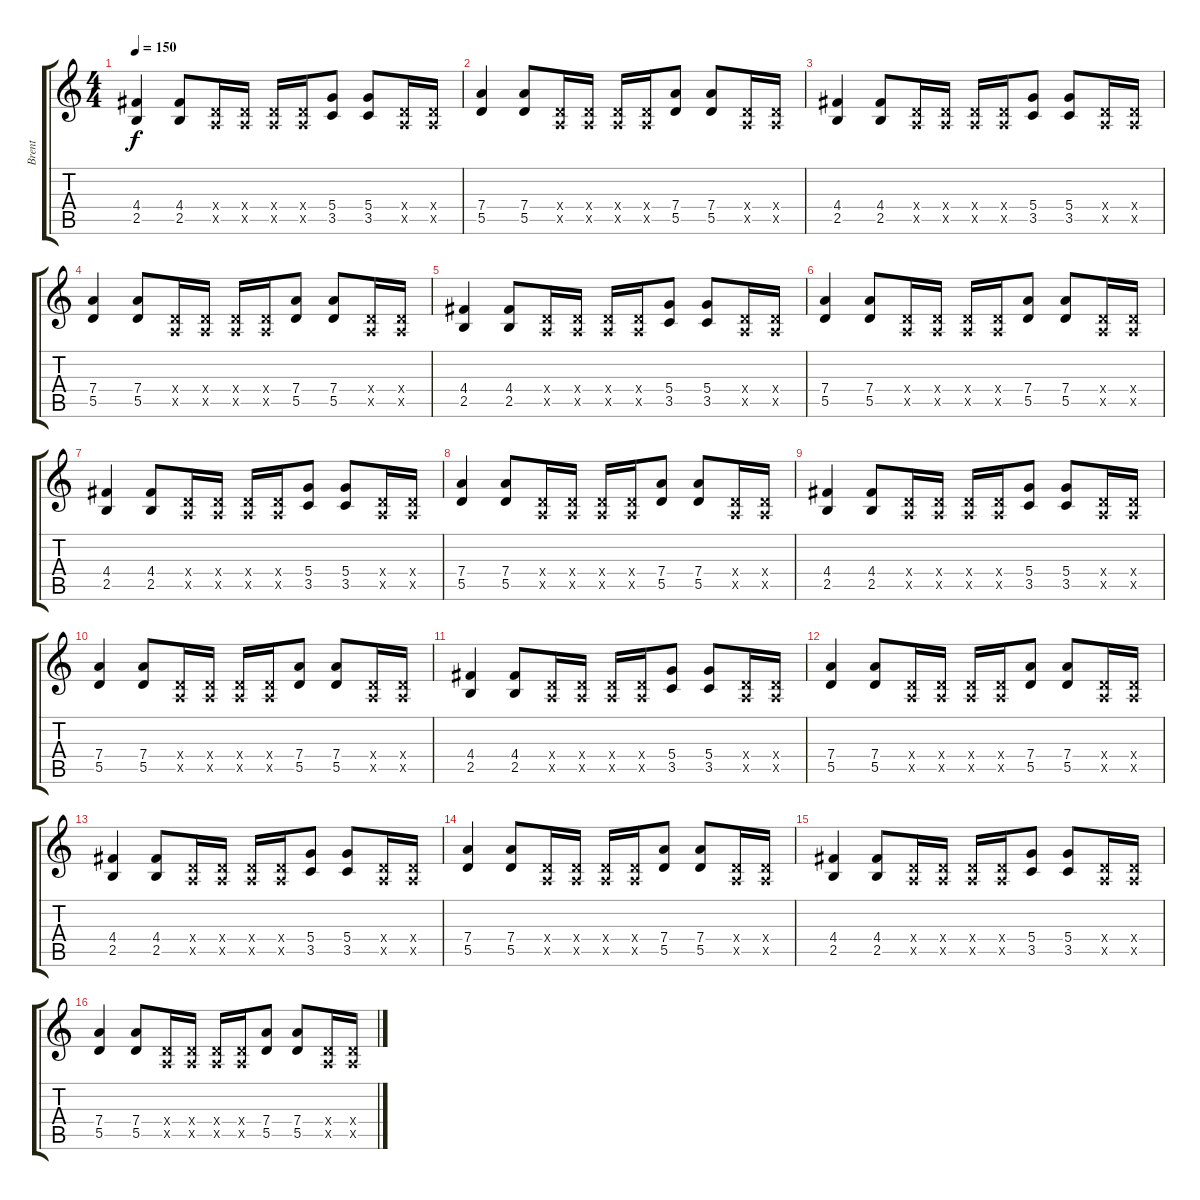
\track ("Brent" "Brent") {instrument distortionguitar}
\staff {score tabs}
\tuning (E4 B3 G3 D3 A2 E2) {hide}
\ts (4 4)
\tempo 150
\clef g2
\ks c
(4.4 2.5).4{dy f} (4.4 2.5).8 (0.4{x} 0.5{x}).16 (0.4{x} 0.5{x}).16 (0.4{x} 0.5{x}).16 (0.4{x} 0.5{x}).16 (5.4 3.5).8 (5.4 3.5).8 (0.4{x} 0.5{x}).16 (0.4{x} 0.5{x}).16 |
(7.4 5.5).4 (7.4 5.5).8 (0.4{x} 0.5{x}).16 (0.4{x} 0.5{x}).16 (0.4{x} 0.5{x}).16 (0.4{x} 0.5{x}).16 (7.4 5.5).8 (7.4 5.5).8 (0.4{x} 0.5{x}).16 (0.4{x} 0.5{x}).16 |
(4.4 2.5).4 (4.4 2.5).8 (0.4{x} 0.5{x}).16 (0.4{x} 0.5{x}).16 (0.4{x} 0.5{x}).16 (0.4{x} 0.5{x}).16 (5.4 3.5).8 (5.4 3.5).8 (0.4{x} 0.5{x}).16 (0.4{x} 0.5{x}).16 |
(7.4 5.5).4 (7.4 5.5).8 (0.4{x} 0.5{x}).16 (0.4{x} 0.5{x}).16 (0.4{x} 0.5{x}).16 (0.4{x} 0.5{x}).16 (7.4 5.5).8 (7.4 5.5).8 (0.4{x} 0.5{x}).16 (0.4{x} 0.5{x}).16 |
(4.4 2.5).4 (4.4 2.5).8 (0.4{x} 0.5{x}).16 (0.4{x} 0.5{x}).16 (0.4{x} 0.5{x}).16 (0.4{x} 0.5{x}).16 (5.4 3.5).8 (5.4 3.5).8 (0.4{x} 0.5{x}).16 (0.4{x} 0.5{x}).16 |
(7.4 5.5).4 (7.4 5.5).8 (0.4{x} 0.5{x}).16 (0.4{x} 0.5{x}).16 (0.4{x} 0.5{x}).16 (0.4{x} 0.5{x}).16 (7.4 5.5).8 (7.4 5.5).8 (0.4{x} 0.5{x}).16 (0.4{x} 0.5{x}).16 |
(4.4 2.5).4 (4.4 2.5).8 (0.4{x} 0.5{x}).16 (0.4{x} 0.5{x}).16 (0.4{x} 0.5{x}).16 (0.4{x} 0.5{x}).16 (5.4 3.5).8 (5.4 3.5).8 (0.4{x} 0.5{x}).16 (0.4{x} 0.5{x}).16 |
(7.4 5.5).4 (7.4 5.5).8 (0.4{x} 0.5{x}).16 (0.4{x} 0.5{x}).16 (0.4{x} 0.5{x}).16 (0.4{x} 0.5{x}).16 (7.4 5.5).8 (7.4 5.5).8 (0.4{x} 0.5{x}).16 (0.4{x} 0.5{x}).16 |
(4.4 2.5).4 (4.4 2.5).8 (0.4{x} 0.5{x}).16 (0.4{x} 0.5{x}).16 (0.4{x} 0.5{x}).16 (0.4{x} 0.5{x}).16 (5.4 3.5).8 (5.4 3.5).8 (0.4{x} 0.5{x}).16 (0.4{x} 0.5{x}).16 |
(7.4 5.5).4 (7.4 5.5).8 (0.4{x} 0.5{x}).16 (0.4{x} 0.5{x}).16 (0.4{x} 0.5{x}).16 (0.4{x} 0.5{x}).16 (7.4 5.5).8 (7.4 5.5).8 (0.4{x} 0.5{x}).16 (0.4{x} 0.5{x}).16 |
(4.4 2.5).4 (4.4 2.5).8 (0.4{x} 0.5{x}).16 (0.4{x} 0.5{x}).16 (0.4{x} 0.5{x}).16 (0.4{x} 0.5{x}).16 (5.4 3.5).8 (5.4 3.5).8 (0.4{x} 0.5{x}).16 (0.4{x} 0.5{x}).16 |
(7.4 5.5).4 (7.4 5.5).8 (0.4{x} 0.5{x}).16 (0.4{x} 0.5{x}).16 (0.4{x} 0.5{x}).16 (0.4{x} 0.5{x}).16 (7.4 5.5).8 (7.4 5.5).8 (0.4{x} 0.5{x}).16 (0.4{x} 0.5{x}).16 |
(4.4 2.5).4 (4.4 2.5).8 (0.4{x} 0.5{x}).16 (0.4{x} 0.5{x}).16 (0.4{x} 0.5{x}).16 (0.4{x} 0.5{x}).16 (5.4 3.5).8 (5.4 3.5).8 (0.4{x} 0.5{x}).16 (0.4{x} 0.5{x}).16 |
(7.4 5.5).4 (7.4 5.5).8 (0.4{x} 0.5{x}).16 (0.4{x} 0.5{x}).16 (0.4{x} 0.5{x}).16 (0.4{x} 0.5{x}).16 (7.4 5.5).8 (7.4 5.5).8 (0.4{x} 0.5{x}).16 (0.4{x} 0.5{x}).16 |
(4.4 2.5).4 (4.4 2.5).8 (0.4{x} 0.5{x}).16 (0.4{x} 0.5{x}).16 (0.4{x} 0.5{x}).16 (0.4{x} 0.5{x}).16 (5.4 3.5).8 (5.4 3.5).8 (0.4{x} 0.5{x}).16 (0.4{x} 0.5{x}).16 |
(7.4 5.5).4 (7.4 5.5).8 (0.4{x} 0.5{x}).16 (0.4{x} 0.5{x}).16 (0.4{x} 0.5{x}).16 (0.4{x} 0.5{x}).16 (7.4 5.5).8 (7.4 5.5).8 (0.4{x} 0.5{x}).16 (0.4{x} 0.5{x}).16
